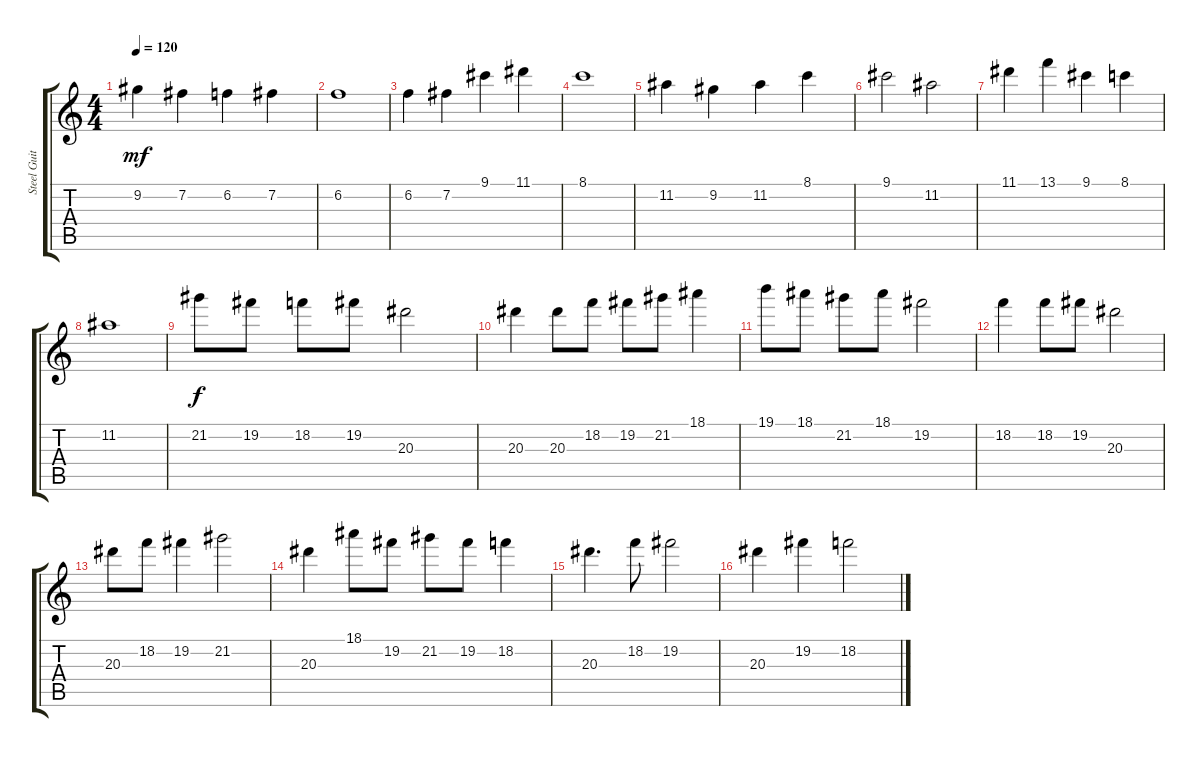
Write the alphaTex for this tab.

\track ("Steel Guitar" "Steel Guit") {instrument acousticguitarsteel}
\staff {score tabs}
\tuning (E4 B3 G3 D3 A2 E2) {hide}
\ts (4 4)
\tempo 120
\clef g2
\ks c
9.2.4{dy mf instrument acousticguitarsteel} 7.2.4 6.2.4 7.2.4 |
6.2.1 |
6.2.4 7.2.4 9.1.4 11.1.4 |
8.1.1 |
11.2.4 9.2.4 11.2.4 8.1.4 |
9.1.2 11.2.2 |
11.1.4 13.1.4 9.1.4 8.1.4 |
11.2.1 |
21.2.8{dy f} 19.2.8 18.2.8 19.2.8 20.3.2 |
20.3.4 20.3.8 18.2.8 19.2.8 21.2.8 18.1.4 |
19.1.8 18.1.8 21.2.8 18.1.8 19.2.2 |
18.2.4 18.2.8 19.2.8 20.3.2 |
20.3.8 18.2.8 19.2.4 21.2.2 |
20.3.4 18.1.8 19.2.8 21.2.8 19.2.8 18.2.4 |
20.3.4{d} 18.2.8 19.2.2 |
20.3.4 19.2.4 18.2.2
